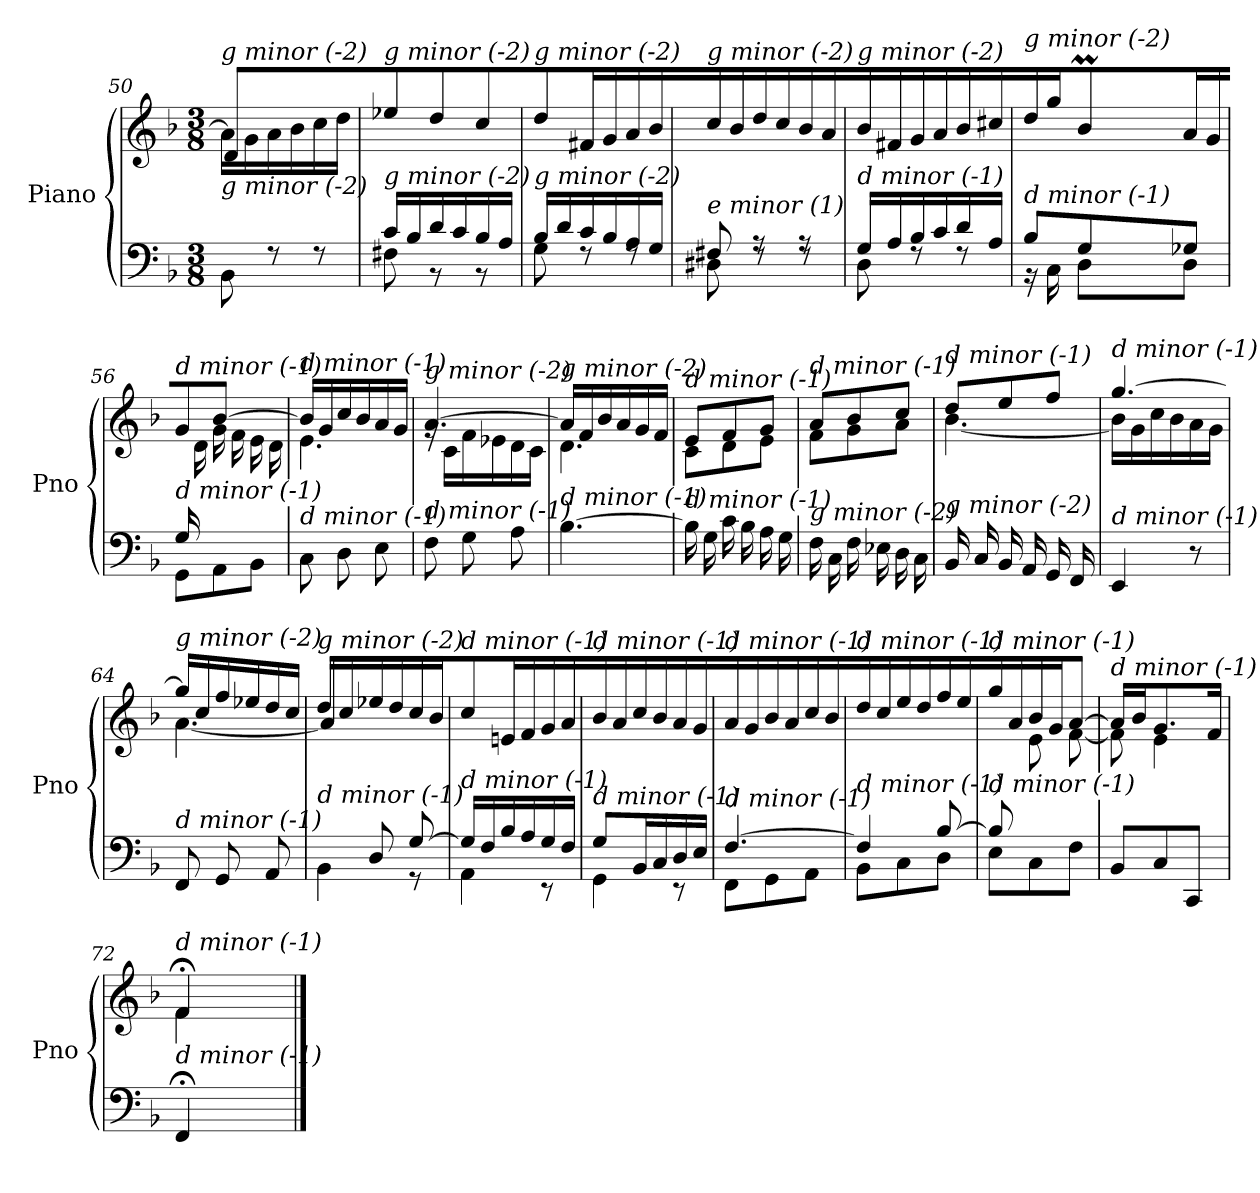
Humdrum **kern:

**kern	**kern
*part1	*part1
*staff2	*staff1
*I"Piano	*
*I'Pno	*
*clefF4	*clefG2
*k[b-]	*k[b-]
*M3/8	*M3/8
=50	=50
*^	*^
!	!	!LO:TX:i:t=g minor (-2)	!
!LO:TX:i:t=g minor (-2)	!	!	!
8ryy	8BB-\	16a\LL]	8d\L
.	.	16g\	.
16F#X/L	8rF	16a\	4ryy
16G/	.	16b-\	.
16A/	8rF	16cc\	.
16B-/JJ	.	16dd\JJ	.
*	*	*v	*v
!!LO:LB:g=z
=51	=51	=51
!	!	!LO:TX:i:t=g minor (-2)
!LO:TX:i:t=g minor (-2)	!	!
16c/LL	8F#X\	8ee-X/L
16B-/	.	.
16d/	8r	8dd/
16c/	.	.
16B-/	8r	8cc/J
16A/JJ	.	.
!!LO:LB:g=z
=52	=52	=52
!	!	!LO:TX:i:t=g minor (-2)
!LO:TX:i:t=g minor (-2)	!	!
16B-/LL	8G\	8dd/L
16d/	.	.
16c/	8rF	16f#X/L
16B-/	.	16g/
16A/	8rF	16a/
16G/JJ	.	16b-/JJ
=53	=53	=53
!	!	!LO:TX:i:t=g minor (-2)
!LO:TX:i:t=e minor (1)	!	!
8F#X/	8D#Xi\	16cc/LL
.	.	16b-/
8r	8rF	16dd/
.	.	16cc/
8r	8rF	16b-/
.	.	16a/JJ
=54	=54	=54
!	!	!LO:TX:i:t=g minor (-2)
!LO:TX:i:t=d minor (-1)	!	!
16G/LL	8D\	16b-/LL
16A/	.	16f#X/
16B-/	8rF	16g/
16c/	.	16a/
16d/	8rF	16b-/
16A/JJ	.	16cc#X/JJ
=55	=55	=55
*	*^	*^
!	!	!	!LO:TX:i:t=g minor (-2)	!
!LO:TX:i:t=d minor (-1)	!	!	!	!
8ryy	8B-/L	16r	16dd\LL	8ryy
.	.	16C\	16gg\J	.
8ryy	8G/	8D\L	8b-M\	64ccyy
.	.	.	.	64b-yy
.	.	.	.	64ccyy
.	.	.	.	[64b-yy
.	.	.	.	16b-yy]
8ryy	8G-Xi/J	8D\J	16a\L	8ryy
.	.	.	16g\JJ	.
*	*v	*v	*	*
=56	=56	=56	=56
!	!	!LO:TX:i:t=d minor (-1)	!
!LO:TX:i:t=d minor (-1)	!	!	!
16G/LL	8GG\L	8g/	16ryy
4ryy	.	.	16d\
.	8AA\	[4b-/	16g\
.	.	.	16f\
.	8BB-\J	.	16e\
16ryy	.	.	16d\JJ
*v	*v	*	*
=57	=57	=57
!	!LO:TX:i:t=d minor (-1)	!
!LO:TX:i:t=d minor (-1)	!	!
8C\L	16b-/LL]	4.e\
.	16g/	.
8D\	16cc/	.
.	16b-/	.
8E\J	16a/	.
.	16g/JJ	.
!!LO:LB:g=z	!!
=58	=58	=58
!	!LO:TX:i:t=g minor (-2)	!
!LO:TX:i:t=d minor (-1)	!	!
8F\L	[4.a/	16rg
.	.	16c\LL
8G\	.	16f\
.	.	16e-X\
8A\J	.	16d\
.	.	16c\JJ
!!LO:LB:g=z	!!
=59	=59	=59
!	!LO:TX:i:t=g minor (-2)	!
!LO:TX:i:t=d minor (-1)	!	!
[4.B-\	16a/LL]	4.d\
.	16f/	.
.	16b-/	.
.	16a/	.
.	16g/	.
.	16f/JJ	.
=60	=60	=60
!	!LO:TX:i:t=d minor (-1)	!
!LO:TX:i:t=d minor (-1)	!	!
16B-\LL]	8e/L	8c\L
16G\	.	.
16c\	8f/	8d\
16B-\	.	.
16A\	8g/J	8e\J
16G\JJ	.	.
=61	=61	=61
!	!LO:TX:i:t=d minor (-1)	!
!LO:TX:i:t=g minor (-2)	!	!
16F\LL	8a/L	8f\L
16C\	.	.
16F\	8b-/	8g\
16E-X\	.	.
16D\	8cc/J	8a\J
16C\JJ	.	.
=62	=62	=62
!	!LO:TX:i:t=d minor (-1)	!
!LO:TX:i:t=g minor (-2)	!	!
16BB-/LL	8dd/L	[4.b-\
16C/	.	.
16BB-/	8ee/	.
16AA/	.	.
16GG/	8ff/J	.
16FF/JJ	.	.
=63	=63	=63
!	!LO:TX:i:t=d minor (-1)	!
!LO:TX:i:t=d minor (-1)	!	!
4EE/	[4.gg/	16b-\LL]
.	.	16g\
.	.	16cc\
.	.	16b-\
8r	.	16a\
.	.	16g\JJ
=64	=64	=64
!	!LO:TX:i:t=g minor (-2)	!
!LO:TX:i:t=d minor (-1)	!	!
8FF/L	16gg/LL]	[4.a\
.	16cc/	.
8GG/	16ff/	.
.	16ee-X/	.
8AA/J	16dd/	.
.	16cc/JJ	.
=65	=65	=65
*^	*	*
!	!	!LO:TX:i:t=g minor (-2)	!
!LO:TX:i:t=d minor (-1)	!	!	!
8ryy	4BB-\	16dd/LL	8a\L]
.	.	16cc/	.
8D/	.	16ee-X/	4ryy
.	.	16dd/	.
[8G/J	8r	16cc/	.
.	.	16b-/JJ	.
*	*	*v	*v
!!LO:LB:g=z
=66	=66	=66
!	!	!LO:TX:i:t=d minor (-1)
!LO:TX:i:t=d minor (-1)	!	!
16G/LL]	4AA\	8cc/L
16F/	.	.
16B-/	.	16en/L
16A/	.	16f/
16G/	8r	16g/
16F/JJ	.	16a/JJ
=67	=67	=67
!	!	!LO:TX:i:t=d minor (-1)
!LO:TX:i:t=d minor (-1)	!	!
8G/L	4GG\	16b-/LL
.	.	16a/
16BB-/L	.	16cc/
16C/	.	16b-/
16D/	8r	16a/
16E/JJ	.	16g/JJ
=68	=68	=68
!	!	!LO:TX:i:t=d minor (-1)
!LO:TX:i:t=d minor (-1)	!	!
[4.F/	8FF\L	16a/LL
.	.	16g/
.	8GG\	16b-/
.	.	16a/
.	8AA\J	16cc/
.	.	16b-/JJ
=69	=69	=69
!	!	!LO:TX:i:t=d minor (-1)
!LO:TX:i:t=d minor (-1)	!	!
4F/]	8BB-\L	16dd/LL
.	.	16cc/
.	8C\	16ee/
.	.	16dd/
[8B-/	8D\J	16ff/
.	.	16ee/JJ
=70	=70	=70
*	*	*^
!	!	!LO:TX:i:t=d minor (-1)	!
!LO:TX:i:t=d minor (-1)	!	!	!
8B-/L]	8E\L	16gg/LL	8ryy
.	.	16a/	.
4ryy	8C\	16b-/	8e\
.	.	16g/J	.
.	8F\J	[8a/J	[8f\J
=71	=71	=71	=71
!	!	!LO:TX:i:t=d minor (-1)	!
!LO:TX:i:t=d minor (-1)	!	!	!
*v	*v	*	*
8BB-/L	16a/LL]	8f\]
.	16b-/J	.
8C/	8.g/	4e\
8CC/J	.	.
.	16f/Jk	.
=72	=72	=72
!	!LO:TX:i:t=d minor (-1)	!
!LO:TX:i:t=d minor (-1)	!	!
4FF;/	4f;</	4f\
*	*v	*v
==	==
*-	*-
